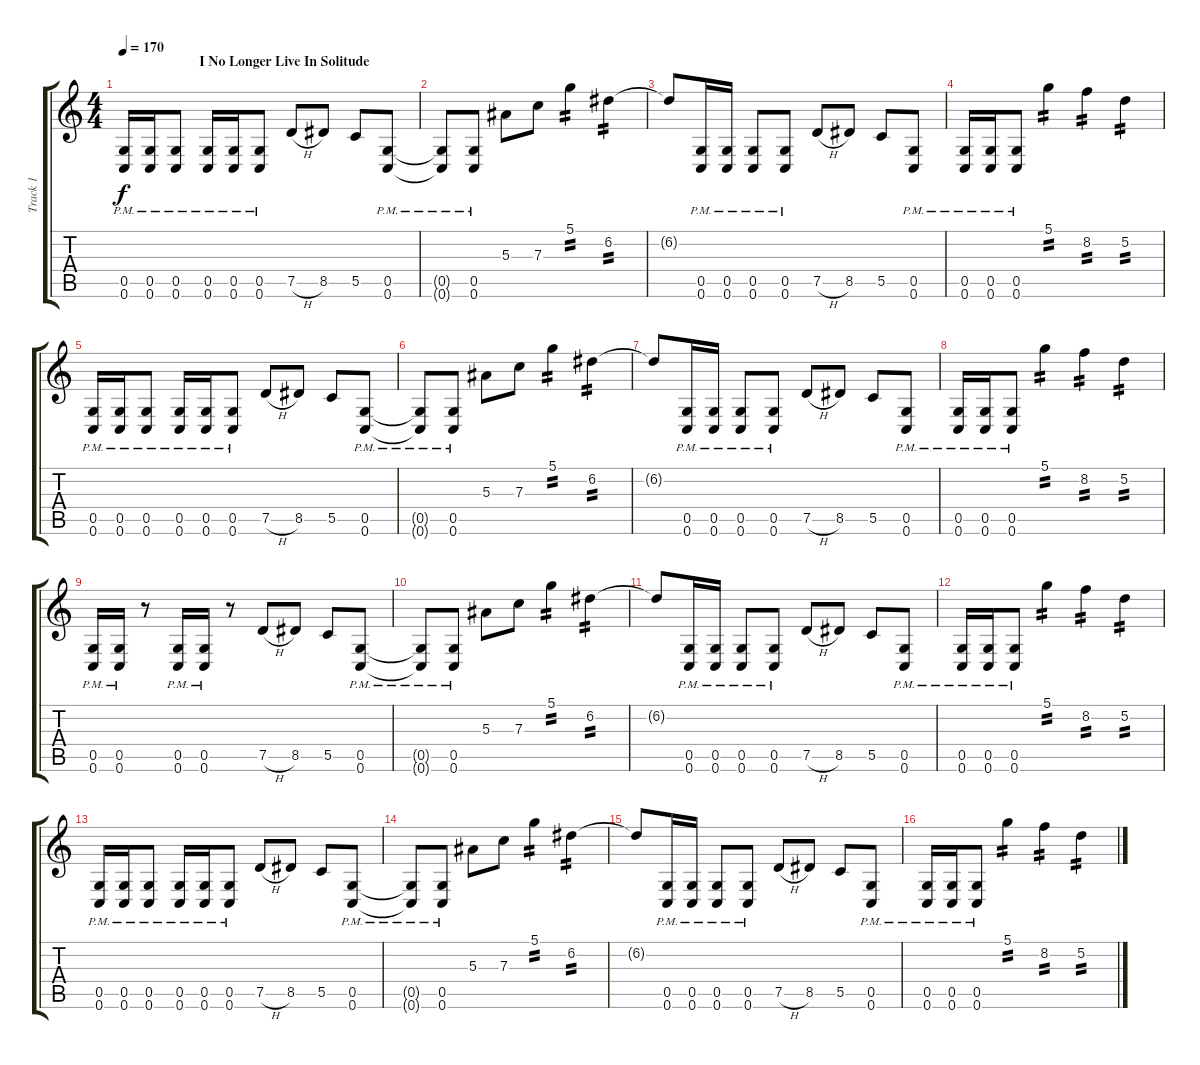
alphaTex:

\track ("Track 1" "Track 1") {instrument distortionguitar}
\staff {score tabs}
\tuning (D4 A3 F3 C3 G2 C2) {hide}
\ts (4 4)
\section ("" "                       I No Longer Live In Solitude")
\tempo 170
\clef g2
\ks c
(0.5{pm} 0.6{pm}).16{dy f} (0.5{pm} 0.6{pm}).16 (0.5{pm} 0.6{pm}).8 (0.5{pm} 0.6{pm}).16 (0.5{pm} 0.6{pm}).16 (0.5{pm} 0.6{pm}).8 7.5{h}.8 8.5.8 5.5.8 (0.5{pm} 0.6{pm}).8 |
(0.5{pm t} 0.6{pm t}).8 (0.5{pm} 0.6{pm}).8 5.3.8 7.3.8 5.1.4{tp 2} 6.2.4{tp 2} |
6.2{t}.8 (0.5{pm} 0.6{pm}).16 (0.5{pm} 0.6{pm}).16 (0.5{pm} 0.6{pm}).8 (0.5{pm} 0.6{pm}).8 7.5{h}.8 8.5.8 5.5.8 (0.5{pm} 0.6{pm}).8 |
(0.5{pm} 0.6{pm}).16 (0.5{pm} 0.6{pm}).16 (0.5{pm} 0.6{pm}).8 5.1.4{tp 2} 8.2.4{tp 2} 5.2.4{tp 2} |
(0.5{pm} 0.6{pm}).16 (0.5{pm} 0.6{pm}).16 (0.5{pm} 0.6{pm}).8 (0.5{pm} 0.6{pm}).16 (0.5{pm} 0.6{pm}).16 (0.5{pm} 0.6{pm}).8 7.5{h}.8 8.5.8 5.5.8 (0.5{pm} 0.6{pm}).8 |
(0.5{pm t} 0.6{pm t}).8 (0.5{pm} 0.6{pm}).8 5.3.8 7.3.8 5.1.4{tp 2} 6.2.4{tp 2} |
6.2{t}.8 (0.5{pm} 0.6{pm}).16 (0.5{pm} 0.6{pm}).16 (0.5{pm} 0.6{pm}).8 (0.5{pm} 0.6{pm}).8 7.5{h}.8 8.5.8 5.5.8 (0.5{pm} 0.6{pm}).8 |
(0.5{pm} 0.6{pm}).16 (0.5{pm} 0.6{pm}).16 (0.5{pm} 0.6{pm}).8 5.1.4{tp 2} 8.2.4{tp 2} 5.2.4{tp 2} |
(0.5{pm} 0.6{pm}).16 (0.5{pm} 0.6{pm}).16 r.8 (0.5{pm} 0.6{pm}).16 (0.5{pm} 0.6{pm}).16 r.8 7.5{h}.8 8.5.8 5.5.8 (0.5{pm} 0.6{pm}).8 |
(0.5{pm t} 0.6{pm t}).8 (0.5{pm} 0.6{pm}).8 5.3.8 7.3.8 5.1.4{tp 2} 6.2.4{tp 2} |
6.2{t}.8 (0.5{pm} 0.6{pm}).16 (0.5{pm} 0.6{pm}).16 (0.5{pm} 0.6{pm}).8 (0.5{pm} 0.6{pm}).8 7.5{h}.8 8.5.8 5.5.8 (0.5{pm} 0.6{pm}).8 |
(0.5{pm} 0.6{pm}).16 (0.5{pm} 0.6{pm}).16 (0.5{pm} 0.6{pm}).8 5.1.4{tp 2} 8.2.4{tp 2} 5.2.4{tp 2} |
(0.5{pm} 0.6{pm}).16 (0.5{pm} 0.6{pm}).16 (0.5{pm} 0.6{pm}).8 (0.5{pm} 0.6{pm}).16 (0.5{pm} 0.6{pm}).16 (0.5{pm} 0.6{pm}).8 7.5{h}.8 8.5.8 5.5.8 (0.5{pm} 0.6{pm}).8 |
(0.5{pm t} 0.6{pm t}).8 (0.5{pm} 0.6{pm}).8 5.3.8 7.3.8 5.1.4{tp 2} 6.2.4{tp 2} |
6.2{t}.8 (0.5{pm} 0.6{pm}).16 (0.5{pm} 0.6{pm}).16 (0.5{pm} 0.6{pm}).8 (0.5{pm} 0.6{pm}).8 7.5{h}.8 8.5.8 5.5.8 (0.5{pm} 0.6{pm}).8 |
(0.5{pm} 0.6{pm}).16 (0.5{pm} 0.6{pm}).16 (0.5{pm} 0.6{pm}).8 5.1.4{tp 2} 8.2.4{tp 2} 5.2.4{tp 2}
